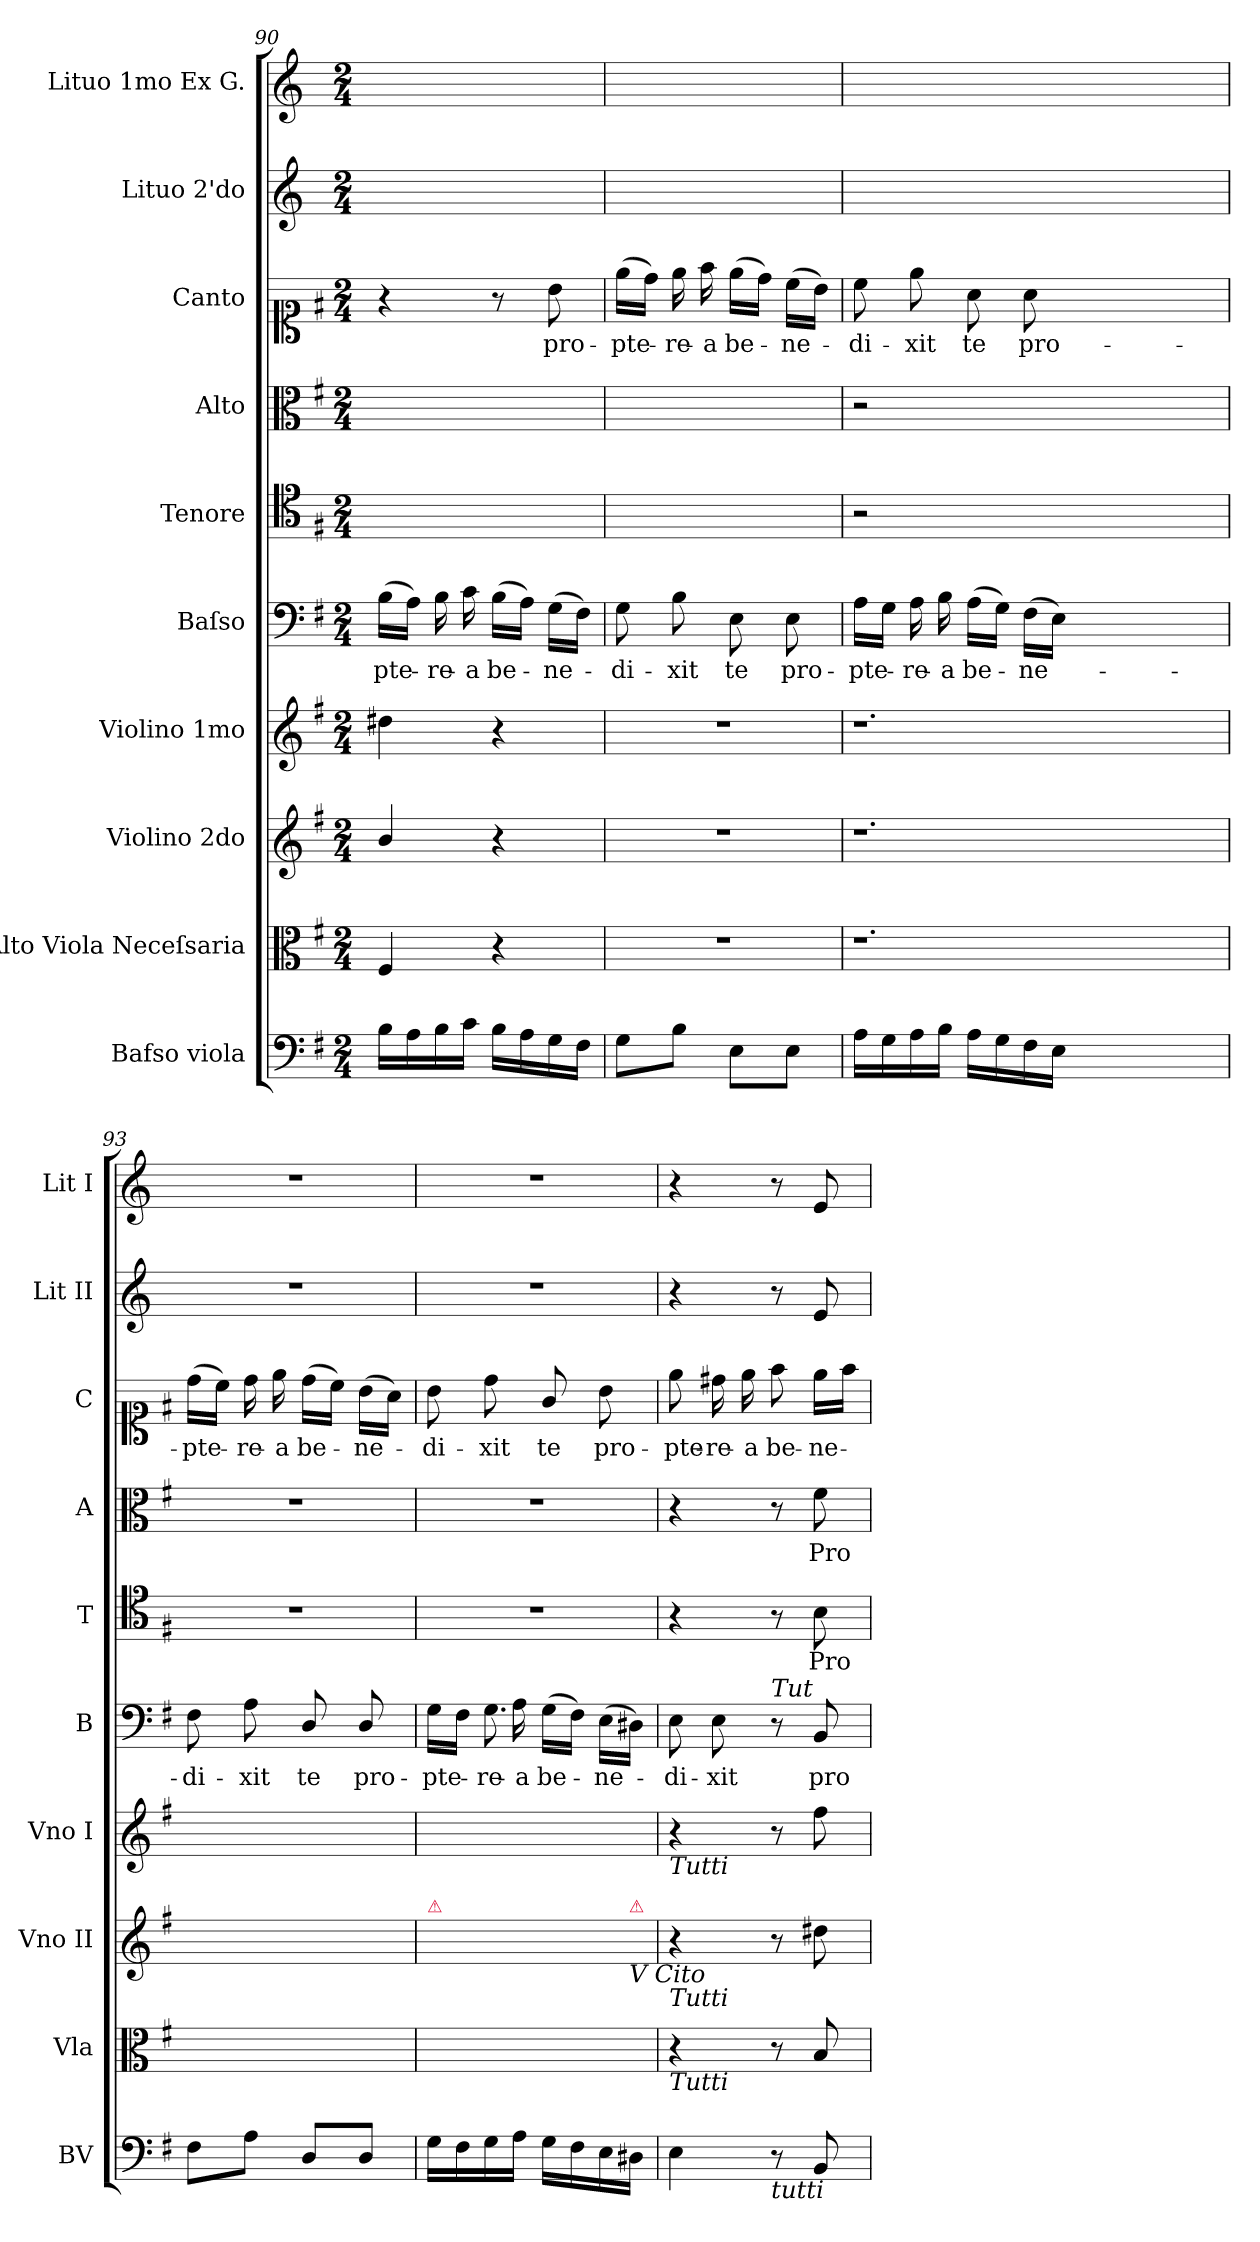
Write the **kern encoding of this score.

**kern	**kern	**kern	**kern	**kern	**text	**kern	**text	**kern	**text	**kern	**text	**kern	**kern
*part10	*part9	*part8	*part7	*part6	*part6	*part5	*part5	*part4	*part4	*part3	*part3	*part2	*part1
*staff10	*staff9	*staff8	*staff7	*staff6	*staff6	*staff5	*staff5	*staff4	*staff4	*staff3	*staff3	*staff2	*staff1
*I"Bafso viola	*I"Alto Viola Neceſsaria	*I"Violino 2do	*I"Violino 1mo	*I"Baſso	*	*I"Tenore	*	*I"Alto	*	*I"Canto	*	*I"Lituo 2'do	*I"Lituo 1mo Ex G.
*I'BV	*I'Vla	*I'Vno II	*I'Vno I	*I'B	*	*I'T	*	*I'A	*	*I'C	*	*I'Lit II	*I'Lit I
*clefF4	*clefC3	*clefG2	*clefG2	*clefF4	*	*clefC4	*	*clefC3	*	*clefC1	*	*clefG2	*clefG2
*	*	*	*	*	*	*	*	*	*	*	*	*ITrd-4c-7	*ITrd-4c-7
*k[f#]	*k[f#]	*k[f#]	*k[f#]	*k[f#]	*	*k[f#]	*	*k[f#]	*	*k[f#]	*	*k[f#]	*k[f#]
*M2/4	*M2/4	*M2/4	*M2/4	*M2/4	*	*M2/4	*	*M2/4	*	*M2/4	*	*M2/4	*M2/4
=90	=90	=90	=90	=90	=90	=90	=90	=90	=90	=90	=90	=90	=90
16B\LL	4F#/	4b/	4dd#X\	(>16B\LL	-pte-	2ryy	.	2ryy	.	4r	.	2ryy	2ryy
16A\	.	.	.	16A\JJ)	.	.	.	.	.	.	.	.	.
16B\	.	.	.	16B\	-re-	.	.	.	.	.	.	.	.
16c\JJ	.	.	.	16c\	-a	.	.	.	.	.	.	.	.
16B\LL	4r	4r	4r	(>16B\LL	be-	.	.	.	.	8r	.	.	.
16A\	.	.	.	16A\JJ)	.	.	.	.	.	.	.	.	.
16G\	.	.	.	(>16G\LL	-ne-	.	.	.	.	8b\	pro-	.	.
16F#\JJ	.	.	.	16F#\JJ)	.	.	.	.	.	.	.	.	.
=91	=91	=91	=91	=91	=91	=91	=91	=91	=91	=91	=91	=91	=91
8G\L	2r	2r	2r	8G\	-di-	2ryy	.	2ryy	.	(>16ee\LL	-pte-	2ryy	2ryy
.	.	.	.	.	.	.	.	.	.	16dd\JJ)	.	.	.
8B\J	.	.	.	8B\	-xit	.	.	.	.	16ee\	-re-	.	.
.	.	.	.	.	.	.	.	.	.	16ff#\	-a	.	.
8E\L	.	.	.	8E\	te	.	.	.	.	(>16ee\LL	be-	.	.
.	.	.	.	.	.	.	.	.	.	16dd\JJ)	.	.	.
8E\J	.	.	.	8E\	pro-	.	.	.	.	(>16cc\LL	-ne-	.	.
.	.	.	.	.	.	.	.	.	.	16b\JJ)	.	.	.
=92	=92	=92	=92	=92	=92	=92	=92	=92	=92	=92	=92	=92	=92
16A\LL	1.r	1.r	1.r	16A\LL	-pte-	2r	.	2r	.	8cc\	-di-	1.ryy	1.ryy
16G\	.	.	.	16G\JJ	.	.	.	.	.	.	.	.	.
16A\	.	.	.	16A\	-re-	.	.	.	.	8ee\	-xit	.	.
16B\JJ	.	.	.	16B\	-a	.	.	.	.	.	.	.	.
16A\LL	.	.	.	(>16A\LL	be-	.	.	.	.	8a\	te	.	.
16G\	.	.	.	16G\JJ)	.	.	.	.	.	.	.	.	.
16F#\	.	.	.	(>16F#\LL	-ne-	.	.	.	.	8a\	pro-	.	.
16E\JJ	.	.	.	16E\JJ)	.	.	.	.	.	.	.	.	.
1ryy	.	.	.	1ryy	.	1ryy	.	1ryy	.	1ryy	.	.	.
=93	=93	=93	=93	=93	=93	=93	=93	=93	=93	=93	=93	=93	=93
8F#\L	2ryy	2ryy	2ryy	8F#\	-di-	2r	.	2r	.	(>16dd\LL	-pte-	2r	2r
.	.	.	.	.	.	.	.	.	.	16cc\JJ)	.	.	.
8A\J	.	.	.	8A\	-xit	.	.	.	.	16dd\	-re-	.	.
.	.	.	.	.	.	.	.	.	.	16ee\	-a	.	.
8D/L	.	.	.	8D/	te	.	.	.	.	(>16dd\LL	be-	.	.
.	.	.	.	.	.	.	.	.	.	16cc\JJ)	.	.	.
8D/J	.	.	.	8D/	pro-	.	.	.	.	(>16b\LL	-ne-	.	.
.	.	.	.	.	.	.	.	.	.	16a\JJ)	.	.	.
=94	=94	=94	=94	=94	=94	=94	=94	=94	=94	=94	=94	=94	=94
!	!	!LO:TX:a:color=crimson:t=⚠	!	!	!	!	!	!	!	!	!	!	!
16G\LL	2ryy	4..ryy	2ryy	16G\LL	-pte-	2r	.	2r	.	8b\	-di-	2r	2r
16F#\	.	.	.	16F#\JJ	.	.	.	.	.	.	.	.	.
!	!	!	!	!LO:N:vis=8.	!	!	!	!	!	!	!	!	!
16G\	.	.	.	16G\	-re-	.	.	.	.	8dd\	-xit	.	.
16A\JJ	.	.	.	16A\	-a	.	.	.	.	.	.	.	.
16G\LL	.	.	.	(>16G\LL	be-	.	.	.	.	8g/	te	.	.
16F#\	.	.	.	16F#\JJ)	.	.	.	.	.	.	.	.	.
16E\	.	.	.	(>16E\LL	-ne-	.	.	.	.	8b\	pro-	.	.
!	!	!LO:TX:a:color=crimson:t=⚠	!	!	!	!	!	!	!	!	!	!	!
!	!	!LO:TX:b:i:t=V Cito	!	!	!	!	!	!	!	!	!	!	!
16D#X\JJ	.	16ryy	.	16D#X\JJ)	.	.	.	.	.	.	.	.	.
=95	=95	=95	=95	=95	=95	=95	=95	=95	=95	=95	=95	=95	=95
!	!	!	!LO:TX:b:i:t=Tutti	!	!	!	!	!	!	!	!	!	!
!	!	!LO:TX:b:i:t=Tutti	!	!	!	!	!	!	!	!	!	!	!
!	!LO:TX:b:i:t=Tutti	!	!	!	!	!	!	!	!	!	!	!	!
4E\	4r	4r	4r	8E\	-di-	4r	.	4r	.	8ee\	-pte-	4r	4r
.	.	.	.	8E\	-xit	.	.	.	.	16dd#X\	-re-	.	.
.	.	.	.	.	.	.	.	.	.	16ee\	-a	.	.
!	!	!	!	!LO:TX:a:i:t=Tut	!	!	!	!	!	!	!	!	!
!LO:TX:b:i:t=tutti	!	!	!	!	!	!	!	!	!	!	!	!	!
8r	8r	8r	8r	8r	.	8r	.	8r	.	8ff#\	be-	8r	8r
8BB/	8B/	8dd#X\	8ff#\	8BB/	pro-	8B\	Pro-	8f#\	Pro-	16ee\LL	-ne-	8b/	8b/
.	.	.	.	.	.	.	.	.	.	16ff#\JJ	.	.	.
=	=	=	=	=	=	=	=	=	=	=	=	=	=
*-	*-	*-	*-	*-	*-	*-	*-	*-	*-	*-	*-	*-	*-
